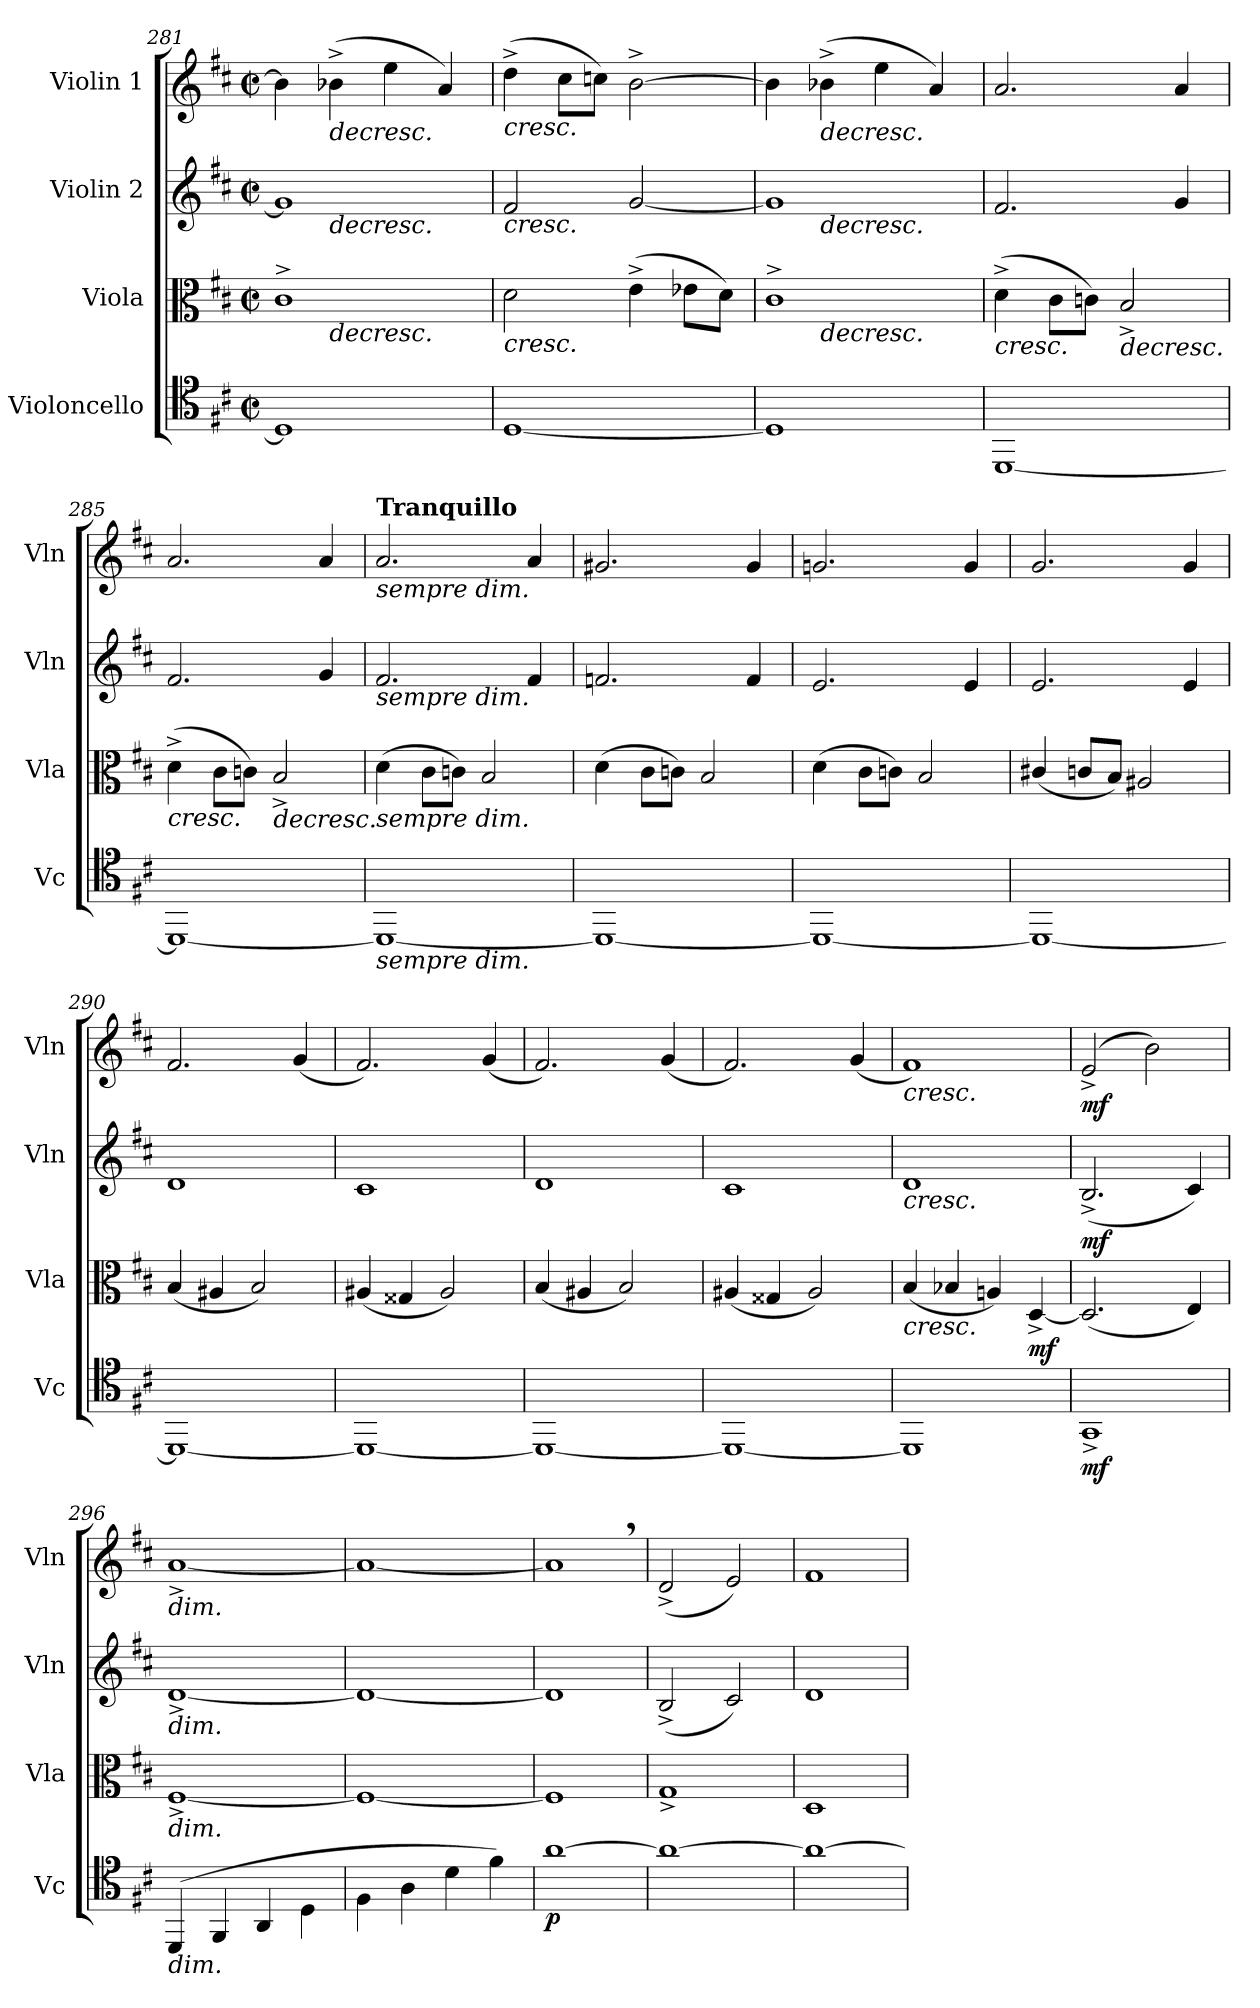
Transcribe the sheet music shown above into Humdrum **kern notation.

**kern	**dynam	**kern	**dynam	**kern	**dynam	**kern	**dynam
*part4	*part4	*part3	*part3	*part2	*part2	*part1	*part1
*staff4	*staff4	*staff3	*staff3	*staff2	*staff2	*staff1	*staff1
*I"Violoncello	*	*I"Viola	*	*I"Violin 2	*	*I"Violin 1	*
*I'Vc	*	*I'Vla	*	*I'Vln	*	*I'Vln	*
*clefC4	*	*clefC3	*	*clefG2	*	*clefG2	*
*k[f#c#]	*	*k[f#c#]	*	*k[f#c#]	*	*k[f#c#]	*
*M2/2	*	*M2/2	*	*M2/2	*	*M2/2	*
*met(c|)	*	*met(c|)	*	*met(c|)	*	*met(c|)	*
=281	=281	=281	=281	=281	=281	=281	=281
*	*	*^	*	*^	*	*	*
1D]	.	1c#^	4ryy	.	1g]	4ryy	.	4b\]	.
!	!	!	!	!LO:HP:b	!	!	!LO:HP:b	!	!LO:HP:b
.	.	.	4ryy	>	.	4ryy	>	(4b-X^\	>
.	.	.	2ryy	.	.	2ryy	.	4ee\	.
.	.	.	.	.	.	.	.	4a/)	.
*	*	*v	*v	*	*	*	*	*	*
*	*	*	*	*v	*v	*	*	*
=282	=282	=282	=282	=282	=282	=282	=282
!	!	!	!LO:HP:b	!	!LO:HP:b	!	!LO:HP:b
[1D	.	2d\	<	2f#/	<	(4dd^\	<
.	.	.	.	.	.	8cc#\L	.
.	.	.	.	.	.	8ccn\J)	.
.	.	(4e^>\	]	[2g/	]	[2b^\	]
.	.	8e-X\L	.	.	.	.	.
.	.	8d\J)	.	.	.	.	.
=283	=283	=283	=283	=283	=283	=283	=283
*	*	*^	*	*^	*	*	*
1D]	.	1c#^	4ryy	.	1g]	4ryy	.	4b\]	.
!	!	!	!	!LO:HP:b	!	!	!LO:HP:b	!	!LO:HP:b
.	.	.	4ryy	>	.	4ryy	>	(4b-X^\	>
.	.	.	2ryy	.	.	2ryy	.	4ee\	.
.	.	.	.	.	.	.	.	4a/)	.
*	*	*v	*v	*	*	*	*	*	*
*	*	*	*	*v	*v	*	*	*
.	.	.	[	.	[	.	[
=284	=284	=284	=284	=284	=284	=284	=284
!	!	!	!LO:HP:b	!	!	!	!
[1DD	.	(4d^\	<	2.f#/	.	2.a/	.
.	.	8c#\L	.	.	.	.	.
.	.	8cn\J)	.	.	.	.	.
!	!	!	!LO:HP:n=1:b	!	!	!	!
.	.	2B^>/	] >	.	.	.	.
.	.	.	.	4g/	.	4a/	.
.	.	.	[	.	.	.	.
=285	=285	=285	=285	=285	=285	=285	=285
!	!	!	!LO:HP:b	!	!	!	!
1DD_	.	(4d^\	<	2.f#/	.	2.a/	.
.	.	8c#\L	.	.	.	.	.
.	.	8cn\J)	.	.	.	.	.
!	!	!	!LO:HP:n=1:b	!	!	!	!
.	.	2B^>/	] >	.	.	.	.
.	.	.	.	4g/	.	4a/	.
.	.	.	[	.	.	.	.
!!LO:LB:g=z
=286	=286	=286	=286	=286	=286	=286	=286
!	!	!	!	!	!	!LO:TX:a:B:t=Tranquillo	!
!	!	!	!	!	!	!LO:TX:b:i:t=sempre dim.	!
!	!	!	!	!LO:TX:b:i:t=sempre dim.	!	!	!
!	!	!LO:TX:b:i:t=sempre dim.	!	!	!	!	!
!LO:TX:b:i:t=sempre dim.	!	!	!	!	!	!	!
1DD_	.	(4d\	.	2.f#/	.	2.a/	.
.	.	8c#\L	.	.	.	.	.
.	.	8cn\J)	.	.	.	.	.
.	.	2B/	.	.	.	.	.
.	.	.	.	4f#/	.	4a/	.
=287	=287	=287	=287	=287	=287	=287	=287
1DD_	.	(4d\	.	2.fn/	.	2.g#X/	.
.	.	8c#\L	.	.	.	.	.
.	.	8cn\J)	.	.	.	.	.
.	.	2B/	.	.	.	.	.
.	.	.	.	4f/	.	4g#/	.
=288	=288	=288	=288	=288	=288	=288	=288
1DD_	.	(4d\	.	2.e/	.	2.gn/	.
.	.	8c#\L	.	.	.	.	.
.	.	8cn\J)	.	.	.	.	.
.	.	2B/	.	.	.	.	.
.	.	.	.	4e/	.	4g/	.
=289	=289	=289	=289	=289	=289	=289	=289
1DD_	.	(4c#X/	.	2.e/	.	2.g/	.
.	.	8cn/L	.	.	.	.	.
.	.	8B/J)	.	.	.	.	.
.	.	2A#X/	.	.	.	.	.
.	.	.	.	4e/	.	4g/	.
=290	=290	=290	=290	=290	=290	=290	=290
1DD_	.	(4B/	.	1d	.	2.f#/	.
.	.	4A#X/	.	.	.	.	.
.	.	2B/)	.	.	.	.	.
.	.	.	.	.	.	(4g/	.
=291	=291	=291	=291	=291	=291	=291	=291
1DD_	.	(4A#X/	.	1c#	.	2.f#/)	.
.	.	4G##X/	.	.	.	.	.
.	.	2A#/)	.	.	.	.	.
.	.	.	.	.	.	(4g/	.
=292	=292	=292	=292	=292	=292	=292	=292
1DD_	.	(4B/	.	1d	.	2.f#/)	.
.	.	4A#X/	.	.	.	.	.
.	.	2B/)	.	.	.	.	.
.	.	.	.	.	.	(4g/	.
!!LO:LB:g=z
=293	=293	=293	=293	=293	=293	=293	=293
1DD_	.	(4A#X/	.	1c#	.	2.f#/)	.
.	.	4G##X/	.	.	.	.	.
.	.	2A#/)	.	.	.	.	.
.	.	.	.	.	.	(4g/	.
=294	=294	=294	=294	=294	=294	=294	=294
!	!	!	!LO:HP:b	!	!LO:HP:b	!	!LO:HP:b
1DD]	.	(4B/	<	1d	<	1f#)	<
.	.	4B-X/	.	.	.	.	.
.	.	4An/)	.	.	.	.	.
!	!	!	!LO:DY:n=1:b	!	!	!	!
.	.	[4D^>/	] mf	.	.	.	.
.	.	.	.	.	]	.	]
=295	=295	=295	=295	=295	=295	=295	=295
!	!LO:DY:b	!	!	!	!LO:DY:b	!	!LO:DY:b
1GG^>	mf	(2.D/]	.	(2.B^>/	mf	(2e^>/	mf
.	.	.	.	.	.	2b\)	.
.	.	4E/)	.	4c#/)	.	.	.
=296	=296	=296	=296	=296	=296	=296	=296
!	!	!	!	!	!	!LO:TX:b:i:t=dim.	!
!	!	!	!	!LO:TX:b:i:t=dim.	!	!	!
!	!	!LO:TX:b:i:t=dim.	!	!	!	!	!
!LO:TX:b:i:t=dim.	!	!	!	!	!	!	!
(4DD/	.	[1F#^>	.	[1d^>	.	[1a^>	.
4FF#/	.	.	.	.	.	.	.
4AA/	.	.	.	.	.	.	.
4D\	.	.	.	.	.	.	.
=297	=297	=297	=297	=297	=297	=297	=297
4F#\	.	1F#_	.	1d_	.	1a_	.
4A\	.	.	.	.	.	.	.
4d\	.	.	.	.	.	.	.
4f#\)	.	.	.	.	.	.	.
=298	=298	=298	=298	=298	=298	=298	=298
!	!LO:DY:b	!	!	!	!	!	!
[1a	p	1F#]	.	1d]	.	1a,]	.
=299	=299	=299	=299	=299	=299	=299	=299
1a_	.	1G^	.	(2B^>/	.	(2d^>/	.
.	.	.	.	2c#/)	.	2e/)	.
=300	=300	=300	=300	=300	=300	=300	=300
1a_	.	1D	.	1d	.	1f#	.
.	.	.	[	.	[	.	[
=	=	=	=	=	=	=	=
*-	*-	*-	*-	*-	*-	*-	*-
